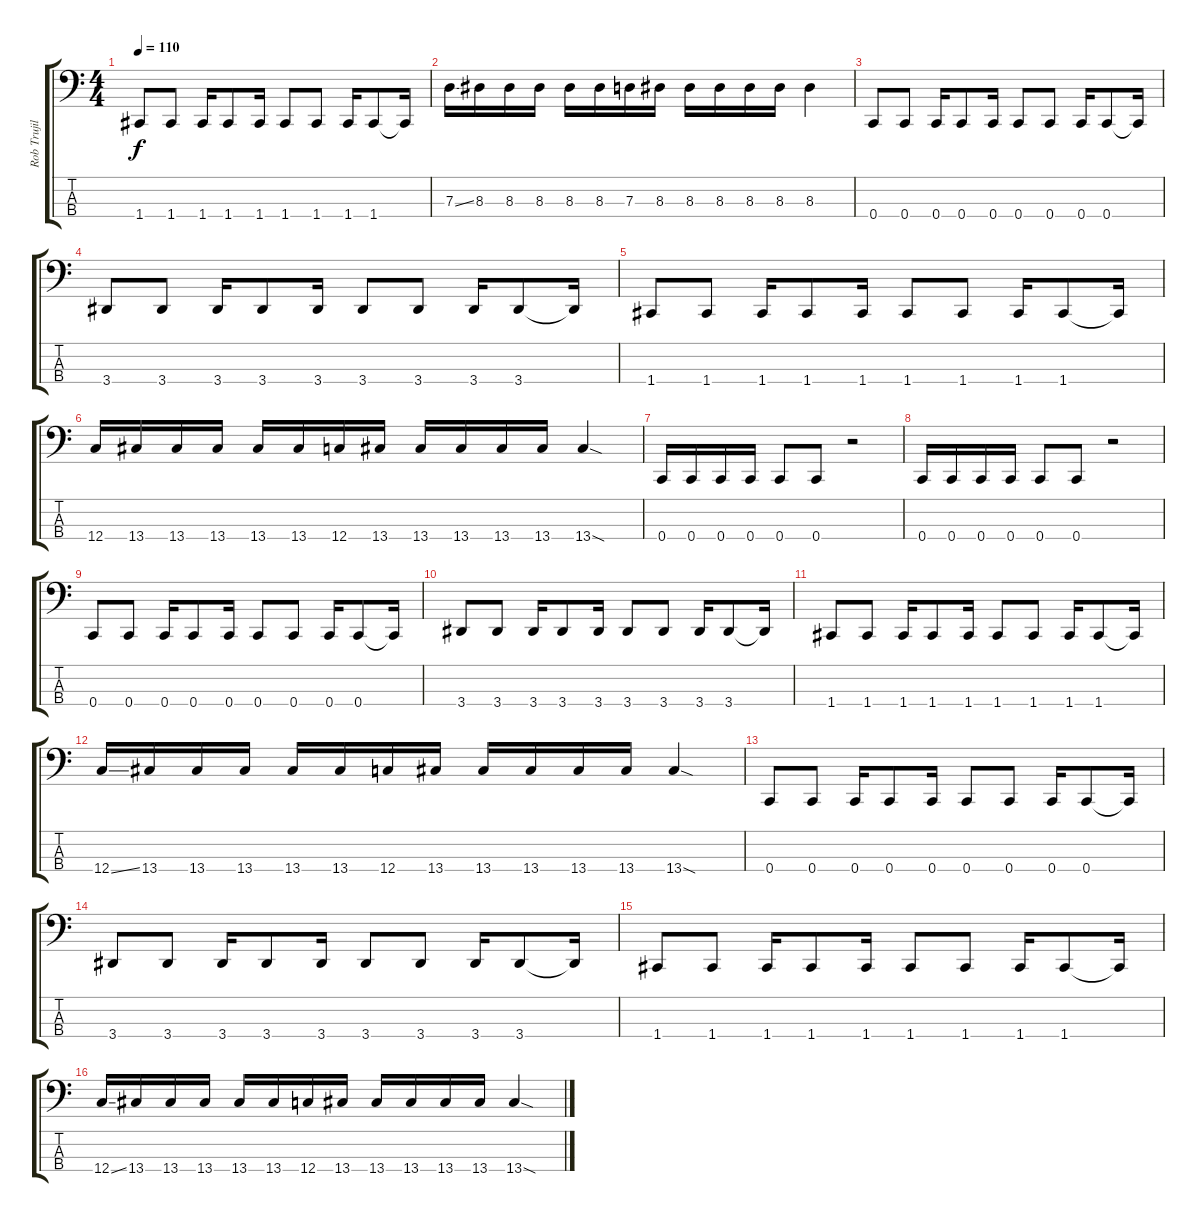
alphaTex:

\track ("Rob Trujillo" "Rob Trujil") {instrument electricbassfinger}
\staff {score tabs}
\tuning (F2 C2 G1 C1) {hide}
\ts (4 4)
\tempo 110
\clef f4
\ks c
1.4.8{dy f} 1.4.8 1.4.16 1.4.8 1.4.16 1.4.8 1.4.8 1.4.16 1.4.8 1.4{t}.16 |
7.3{ss}.16 8.3.16 8.3.16 8.3.16 8.3.16 8.3.16 7.3.16 8.3.16 8.3.16 8.3.16 8.3.16 8.3.16 8.3.4 |
0.4.8 0.4.8 0.4.16 0.4.8 0.4.16 0.4.8 0.4.8 0.4.16 0.4.8 0.4{t}.16 |
3.4.8 3.4.8 3.4.16 3.4.8 3.4.16 3.4.8 3.4.8 3.4.16 3.4.8 3.4{t}.16 |
1.4.8 1.4.8 1.4.16 1.4.8 1.4.16 1.4.8 1.4.8 1.4.16 1.4.8 1.4{t}.16 |
12.4.16 13.4.16 13.4.16 13.4.16 13.4.16 13.4.16 12.4.16 13.4.16 13.4.16 13.4.16 13.4.16 13.4.16 13.4{sod}.4 |
0.4.16 0.4.16 0.4.16 0.4.16 0.4.8 0.4.8 r.2 |
0.4.16 0.4.16 0.4.16 0.4.16 0.4.8 0.4.8 r.2 |
0.4.8 0.4.8 0.4.16 0.4.8 0.4.16 0.4.8 0.4.8 0.4.16 0.4.8 0.4{t}.16 |
3.4.8 3.4.8 3.4.16 3.4.8 3.4.16 3.4.8 3.4.8 3.4.16 3.4.8 3.4{t}.16 |
1.4.8 1.4.8 1.4.16 1.4.8 1.4.16 1.4.8 1.4.8 1.4.16 1.4.8 1.4{t}.16 |
12.4{ss}.16 13.4.16 13.4.16 13.4.16 13.4.16 13.4.16 12.4.16 13.4.16 13.4.16 13.4.16 13.4.16 13.4.16 13.4{sod}.4 |
0.4.8 0.4.8 0.4.16 0.4.8 0.4.16 0.4.8 0.4.8 0.4.16 0.4.8 0.4{t}.16 |
3.4.8 3.4.8 3.4.16 3.4.8 3.4.16 3.4.8 3.4.8 3.4.16 3.4.8 3.4{t}.16 |
1.4.8 1.4.8 1.4.16 1.4.8 1.4.16 1.4.8 1.4.8 1.4.16 1.4.8 1.4{t}.16 |
12.4{ss}.16 13.4.16 13.4.16 13.4.16 13.4.16 13.4.16 12.4.16 13.4.16 13.4.16 13.4.16 13.4.16 13.4.16 13.4{sod}.4
